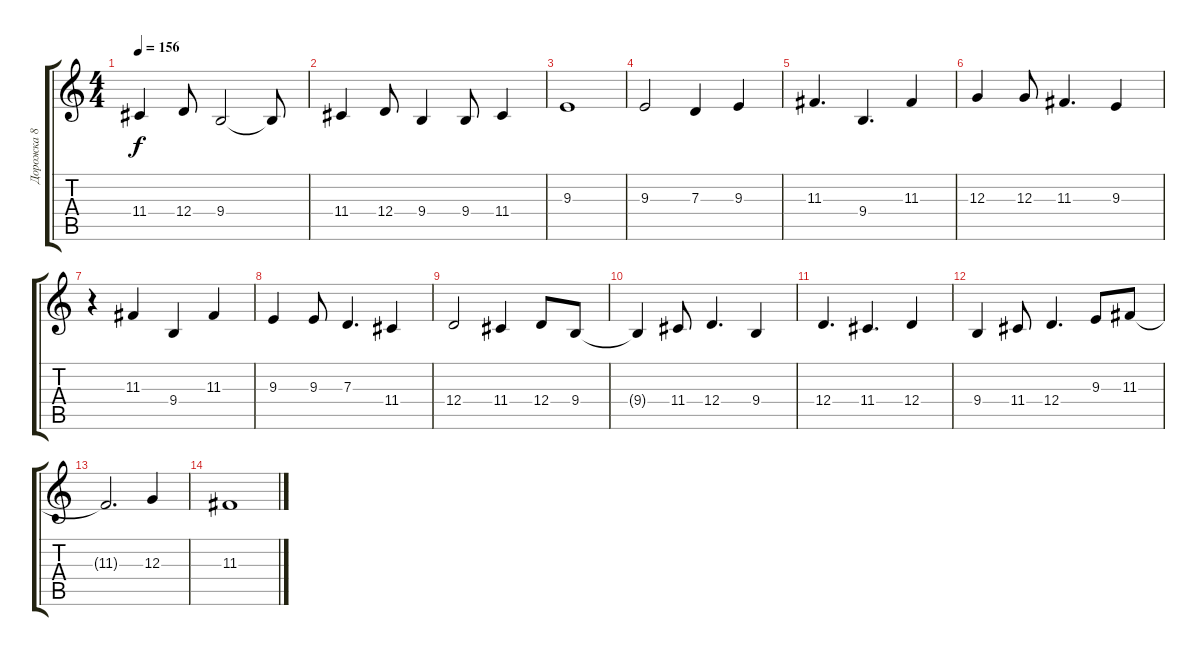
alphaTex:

\track ("Дорожка 8" "Дорожка 8") {instrument violin}
\staff {score tabs}
\tuning (E4 B3 G3 D3 A2 E2) {hide}
\ts (4 4)
\tempo 156
\clef g2
\ks c
11.4.4{dy f} 12.4.8 9.4.2 9.4{t}.8 |
11.4.4 12.4.8 9.4.4 9.4.8 11.4.4 |
9.3.1 |
9.3.2 7.3.4 9.3.4 |
11.3.4{d} 9.4.4{d} 11.3.4 |
12.3.4 12.3.8 11.3.4{d} 9.3.4 |
r.4 11.3.4 9.4.4 11.3.4 |
9.3.4 9.3.8 7.3.4{d} 11.4.4 |
12.4.2 11.4.4 12.4.8 9.4.8 |
9.4{t}.4 11.4.8 12.4.4{d} 9.4.4 |
12.4.4{d} 11.4.4{d} 12.4.4 |
9.4.4 11.4.8 12.4.4{d} 9.3.8 11.3.8 |
11.3{t}.2{d} 12.3.4 |
11.3.1
